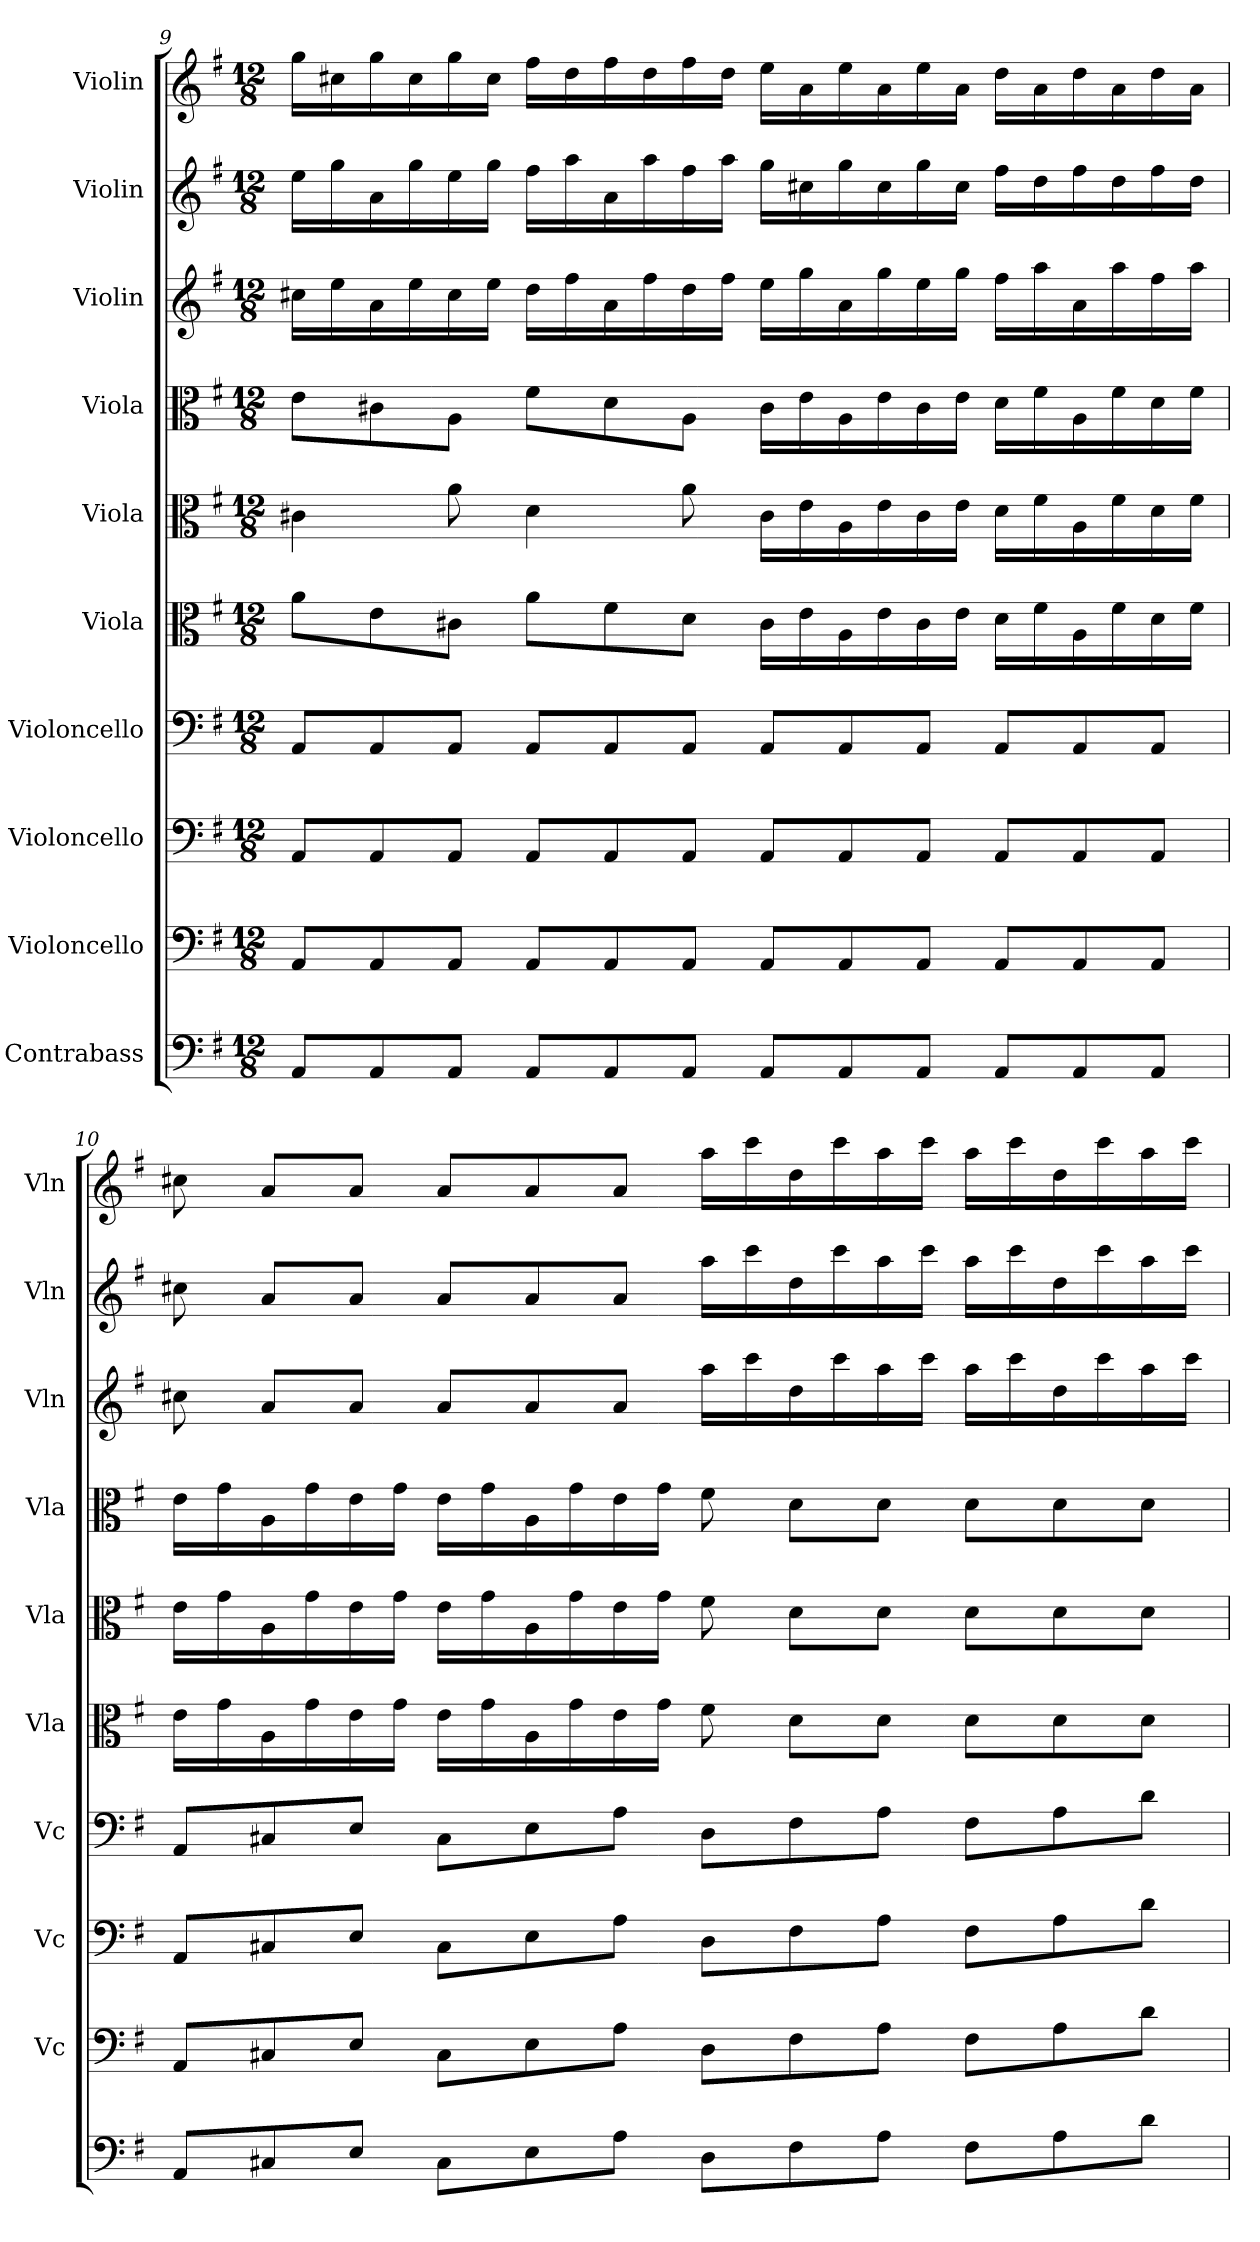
**kern	**kern	**kern	**kern	**kern	**kern	**kern	**kern	**kern	**kern
*part10	*part9	*part8	*part7	*part6	*part5	*part4	*part3	*part2	*part1
*staff10	*staff9	*staff8	*staff7	*staff6	*staff5	*staff4	*staff3	*staff2	*staff1
*I"Contrabass	*I"Violoncello	*I"Violoncello	*I"Violoncello	*I"Viola	*I"Viola	*I"Viola	*I"Violin	*I"Violin	*I"Violin
*	*I'Vc	*I'Vc	*I'Vc	*I'Vla	*I'Vla	*I'Vla	*I'Vln	*I'Vln	*I'Vln
*clefF4	*clefF4	*clefF4	*clefF4	*clefC3	*clefC3	*clefC3	*clefG2	*clefG2	*clefG2
*k[f#]	*k[f#]	*k[f#]	*k[f#]	*k[f#]	*k[f#]	*k[f#]	*k[f#]	*k[f#]	*k[f#]
*G:	*G:	*G:	*G:	*G:	*G:	*G:	*G:	*G:	*G:
*M12/8	*M12/8	*M12/8	*M12/8	*M12/8	*M12/8	*M12/8	*M12/8	*M12/8	*M12/8
=9	=9	=9	=9	=9	=9	=9	=9	=9	=9
8AA/L	8AA/L	8AA/L	8AA/L	8a\L	4c#X\	8e\L	16cc#X\LL	16ee\LL	16gg\LL
.	.	.	.	.	.	.	16ee\	16gg\	16cc#X\
8AA/	8AA/	8AA/	8AA/	8e\	.	8c#X\	16a\	16a\	16gg\
.	.	.	.	.	.	.	16ee\	16gg\	16cc#\
8AA/J	8AA/J	8AA/J	8AA/J	8c#X\J	8a\	8A\J	16cc#\	16ee\	16gg\
.	.	.	.	.	.	.	16ee\JJ	16gg\JJ	16cc#\JJ
8AA/L	8AA/L	8AA/L	8AA/L	8a\L	4d\	8f#\L	16dd\LL	16ff#\LL	16ff#\LL
.	.	.	.	.	.	.	16ff#\	16aa\	16dd\
8AA/	8AA/	8AA/	8AA/	8f#\	.	8d\	16a\	16a\	16ff#\
.	.	.	.	.	.	.	16ff#\	16aa\	16dd\
8AA/J	8AA/J	8AA/J	8AA/J	8d\J	8a\	8A\J	16dd\	16ff#\	16ff#\
.	.	.	.	.	.	.	16ff#\JJ	16aa\JJ	16dd\JJ
8AA/L	8AA/L	8AA/L	8AA/L	16c#\LL	16c#\LL	16c#\LL	16ee\LL	16gg\LL	16ee\LL
.	.	.	.	16e\	16e\	16e\	16gg\	16cc#X\	16a\
8AA/	8AA/	8AA/	8AA/	16A\	16A\	16A\	16a\	16gg\	16ee\
.	.	.	.	16e\	16e\	16e\	16gg\	16cc#\	16a\
8AA/J	8AA/J	8AA/J	8AA/J	16c#\	16c#\	16c#\	16ee\	16gg\	16ee\
.	.	.	.	16e\JJ	16e\JJ	16e\JJ	16gg\JJ	16cc#\JJ	16a\JJ
8AA/L	8AA/L	8AA/L	8AA/L	16d\LL	16d\LL	16d\LL	16ff#\LL	16ff#\LL	16dd\LL
.	.	.	.	16f#\	16f#\	16f#\	16aa\	16dd\	16a\
8AA/	8AA/	8AA/	8AA/	16A\	16A\	16A\	16a\	16ff#\	16dd\
.	.	.	.	16f#\	16f#\	16f#\	16aa\	16dd\	16a\
8AA/J	8AA/J	8AA/J	8AA/J	16d\	16d\	16d\	16ff#\	16ff#\	16dd\
.	.	.	.	16f#\JJ	16f#\JJ	16f#\JJ	16aa\JJ	16dd\JJ	16a\JJ
=10	=10	=10	=10	=10	=10	=10	=10	=10	=10
8AA/L	8AA/L	8AA/L	8AA/L	16e\LL	16e\LL	16e\LL	8cc#X\	8cc#X\	8cc#X\
.	.	.	.	16g\	16g\	16g\	.	.	.
8C#X/	8C#X/	8C#X/	8C#X/	16A\	16A\	16A\	8a/L	8a/L	8a/L
.	.	.	.	16g\	16g\	16g\	.	.	.
8E/J	8E/J	8E/J	8E/J	16e\	16e\	16e\	8a/J	8a/J	8a/J
.	.	.	.	16g\JJ	16g\JJ	16g\JJ	.	.	.
8C#\L	8C#\L	8C#\L	8C#\L	16e\LL	16e\LL	16e\LL	8a/L	8a/L	8a/L
.	.	.	.	16g\	16g\	16g\	.	.	.
8E\	8E\	8E\	8E\	16A\	16A\	16A\	8a/	8a/	8a/
.	.	.	.	16g\	16g\	16g\	.	.	.
8A\J	8A\J	8A\J	8A\J	16e\	16e\	16e\	8a/J	8a/J	8a/J
.	.	.	.	16g\JJ	16g\JJ	16g\JJ	.	.	.
8D\L	8D\L	8D\L	8D\L	8f#\	8f#\	8f#\	16aa\LL	16aa\LL	16aa\LL
.	.	.	.	.	.	.	16ccc\	16ccc\	16ccc\
8F#\	8F#\	8F#\	8F#\	8d\L	8d\L	8d\L	16dd\	16dd\	16dd\
.	.	.	.	.	.	.	16ccc\	16ccc\	16ccc\
8A\J	8A\J	8A\J	8A\J	8d\J	8d\J	8d\J	16aa\	16aa\	16aa\
.	.	.	.	.	.	.	16ccc\JJ	16ccc\JJ	16ccc\JJ
8F#\L	8F#\L	8F#\L	8F#\L	8d\L	8d\L	8d\L	16aa\LL	16aa\LL	16aa\LL
.	.	.	.	.	.	.	16ccc\	16ccc\	16ccc\
8A\	8A\	8A\	8A\	8d\	8d\	8d\	16dd\	16dd\	16dd\
.	.	.	.	.	.	.	16ccc\	16ccc\	16ccc\
8d\J	8d\J	8d\J	8d\J	8d\J	8d\J	8d\J	16aa\	16aa\	16aa\
.	.	.	.	.	.	.	16ccc\JJ	16ccc\JJ	16ccc\JJ
=	=	=	=	=	=	=	=	=	=
*-	*-	*-	*-	*-	*-	*-	*-	*-	*-
